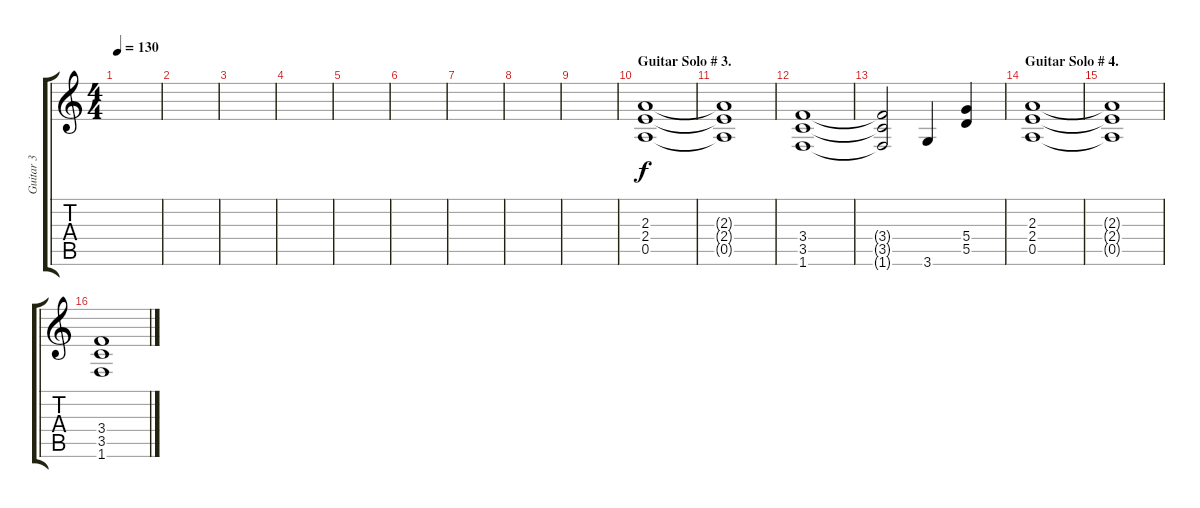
\track ("Guitar 3" "Guitar 3") {instrument distortionguitar}
\staff {score tabs}
\tuning (E4 B3 G3 D3 A2 E2) {hide}
\ts (4 4)
\tempo 130
\clef g2
\ks c
|
|
|
|
|
|
|
|
|
\section ("" "Guitar Solo # 3.")
(2.3 2.4 0.5).1{volume 13} |
(2.3{t} 2.4{t} 0.5{t}).1 |
(3.4 3.5 1.6).1 |
(3.4{t} 3.5{t} 1.6{t}).2 3.6.4 (5.4 5.5).4 |
\section ("" "Guitar Solo # 4.")
(2.3 2.4 0.5).1 |
(2.3{t} 2.4{t} 0.5{t}).1 |
(3.4 3.5 1.6).1
